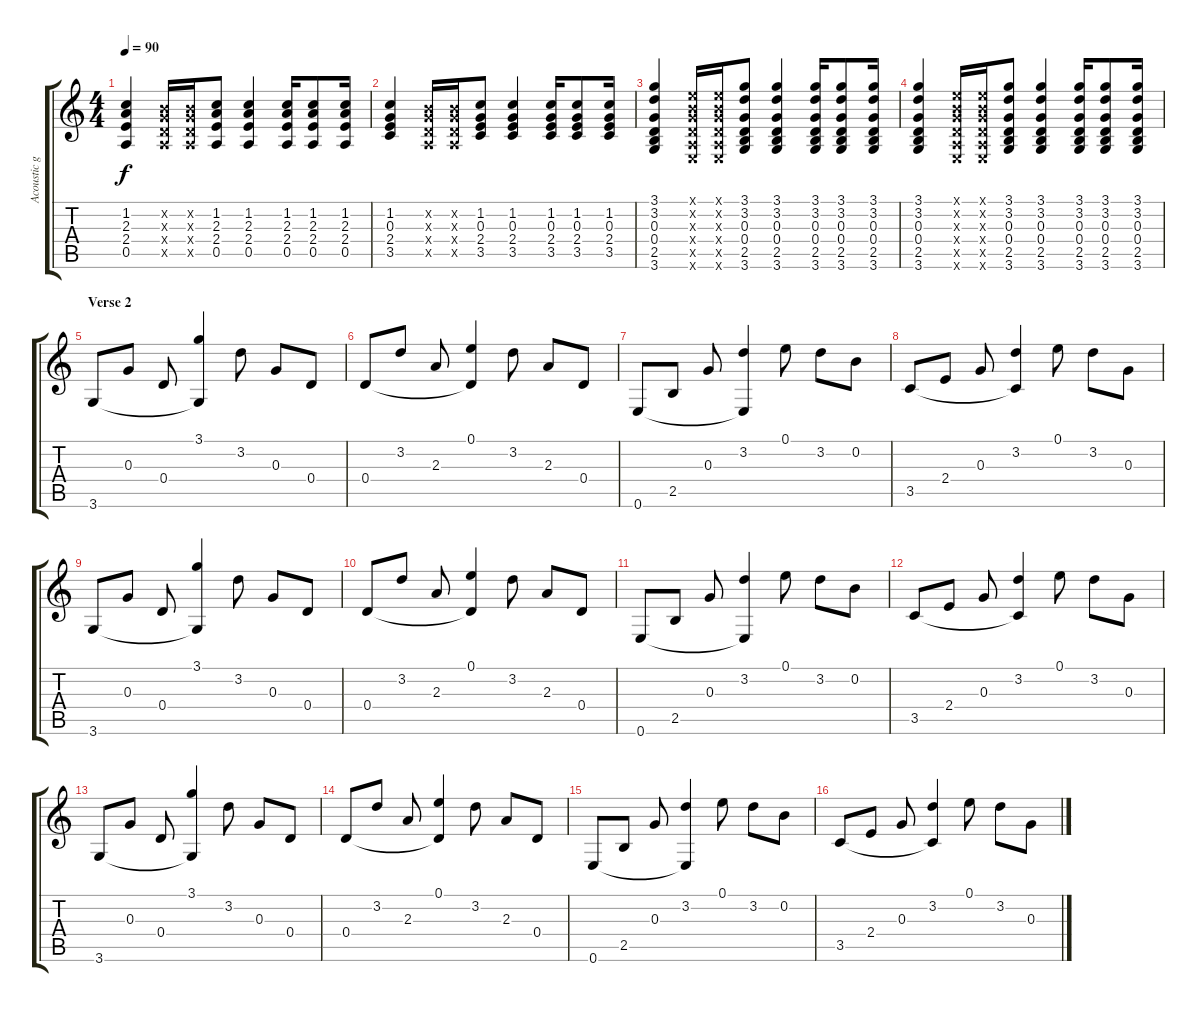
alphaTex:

\track ("Acoustic guitar" "Acoustic g") {instrument acousticguitarsteel}
\staff {score tabs}
\tuning (E4 B3 G3 D3 A2 E2) {hide}
\ts (4 4)
\tempo 90
\clef g2
\ks c
(1.2 2.3 2.4 0.5).4{dy f} (0.2{x} 0.3{x} 0.4{x} 0.5{x}).16 (0.2{x} 0.3{x} 0.4{x} 0.5{x}).16 (1.2 2.3 2.4 0.5).8 (1.2 2.3 2.4 0.5).4 (1.2 2.3 2.4 0.5).16 (1.2 2.3 2.4 0.5).8 (1.2 2.3 2.4 0.5).16 |
(1.2 0.3 2.4 3.5).4 (0.2{x} 0.3{x} 0.4{x} 0.5{x}).16 (0.2{x} 0.3{x} 0.4{x} 0.5{x}).16 (1.2 0.3 2.4 3.5).8 (1.2 0.3 2.4 3.5).4 (1.2 0.3 2.4 3.5).16 (1.2 0.3 2.4 3.5).8 (1.2 0.3 2.4 3.5).16 |
(3.1 3.2 0.3 0.4 2.5 3.6).4 (0.1{x} 0.2{x} 0.3{x} 0.4{x} 0.5{x} 0.6{x}).16 (0.1{x} 0.2{x} 0.3{x} 0.4{x} 0.5{x} 0.6{x}).16 (3.1 3.2 0.3 0.4 2.5 3.6).8 (3.1 3.2 0.3 0.4 2.5 3.6).4 (3.1 3.2 0.3 0.4 2.5 3.6).16 (3.1 3.2 0.3 0.4 2.5 3.6).8 (3.1 3.2 0.3 0.4 2.5 3.6).16 |
(3.1 3.2 0.3 0.4 2.5 3.6).4 (0.1{x} 0.2{x} 0.3{x} 0.4{x} 0.5{x} 0.6{x}).16 (0.1{x} 0.2{x} 0.3{x} 0.4{x} 0.5{x} 0.6{x}).16 (3.1 3.2 0.3 0.4 2.5 3.6).8 (3.1 3.2 0.3 0.4 2.5 3.6).4 (3.1 3.2 0.3 0.4 2.5 3.6).16 (3.1 3.2 0.3 0.4 2.5 3.6).8 (3.1 3.2 0.3 0.4 2.5 3.6).16 |
\section ("" "Verse 2")
3.6.8 0.3.8 0.4.8 (3.1 3.6{t}).4 3.2.8 0.3.8 0.4.8 |
0.4.8 3.2.8 2.3.8 (0.1 0.4{t}).4 3.2.8 2.3.8 0.4.8 |
0.6.8 2.5.8 0.3.8 (3.2 0.6{t}).4 0.1.8 3.2.8 0.2.8 |
3.5.8 2.4.8 0.3.8 (3.2 3.5{t}).4 0.1.8 3.2.8 0.3.8 |
3.6.8 0.3.8 0.4.8 (3.1 3.6{t}).4 3.2.8 0.3.8 0.4.8 |
0.4.8 3.2.8 2.3.8 (0.1 0.4{t}).4 3.2.8 2.3.8 0.4.8 |
0.6.8 2.5.8 0.3.8 (3.2 0.6{t}).4 0.1.8 3.2.8 0.2.8 |
3.5.8 2.4.8 0.3.8 (3.2 3.5{t}).4 0.1.8 3.2.8 0.3.8 |
3.6.8 0.3.8 0.4.8 (3.1 3.6{t}).4 3.2.8 0.3.8 0.4.8 |
0.4.8 3.2.8 2.3.8 (0.1 0.4{t}).4 3.2.8 2.3.8 0.4.8 |
0.6.8 2.5.8 0.3.8 (3.2 0.6{t}).4 0.1.8 3.2.8 0.2.8 |
3.5.8 2.4.8 0.3.8 (3.2 3.5{t}).4 0.1.8 3.2.8 0.3.8
